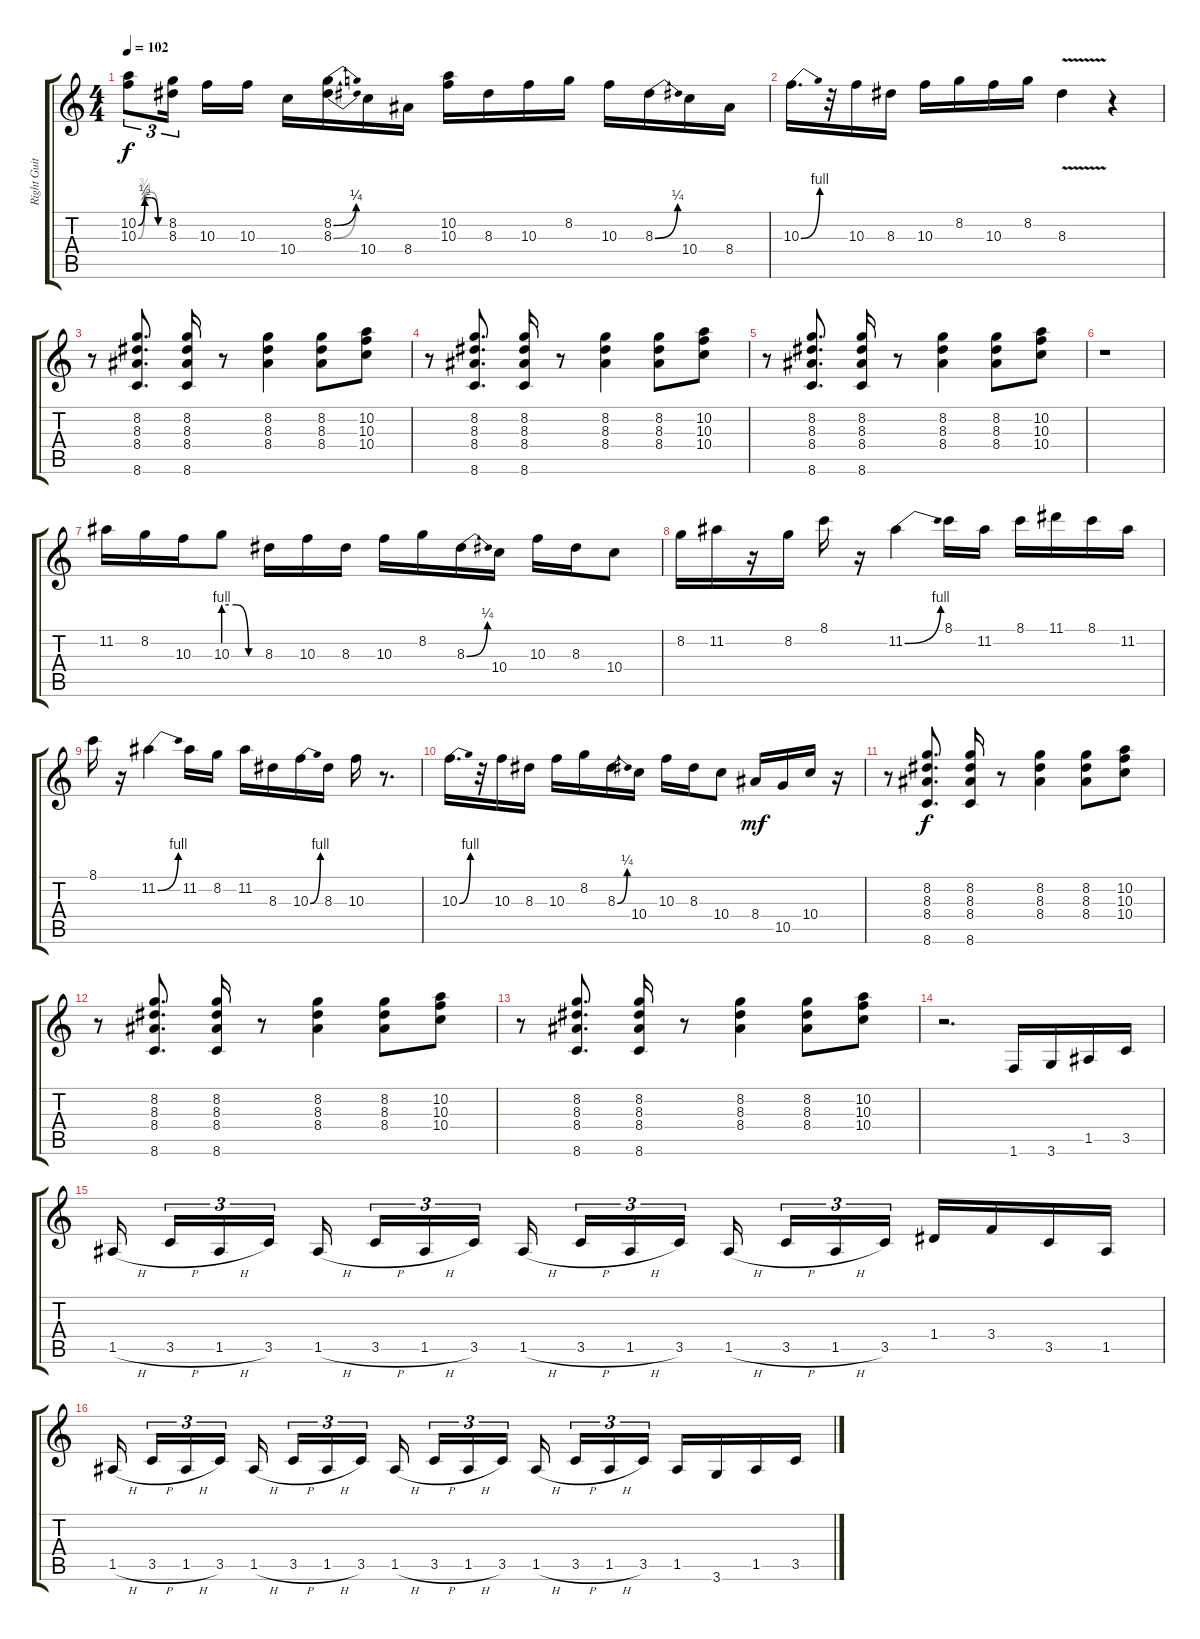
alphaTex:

\track ("Right Guitar" "Right Guit") {instrument overdrivenguitar}
\staff {score tabs}
\tuning (E4 B3 G3 D3 A2 E2) {hide}
\ts (4 4)
\tempo 102
\clef g2
\ks c
(10.2{be (custom 0 0 15 2 30 2 45 0 60 0)} 10.3{be (custom 0 0 15 3 30 3 45 0 60 0)}).8{tu (3 2) dy f instrument overdrivenguitar} (8.2 8.3).16{tu (3 2) beam splitsecondary} 10.3.16 10.3.16 10.4.16 (8.2{be (bend 0 0 60 1)} 8.3{be (bend 0 0 60 1)}).16 10.4.16 8.4.16 (10.2 10.3).16 8.3.16 10.3.16 8.2.16 10.3.16 8.3{be (bend 0 0 60 1)}.16 10.4.16 8.4.16 |
10.3{be (bend 0 0 60 4)}.16{d} r.32 10.3.16 8.3.16 10.3.16 8.2.16 10.3.16 8.2.16 8.3{v}.4 r.4 |
r.8{volume 8 instrument electricguitarjazz} (8.2 8.3 8.4 8.6).8{d} (8.2 8.3 8.4 8.6).16 r.8 (8.2 8.3 8.4).4 (8.2 8.3 8.4).8 (10.2 10.3 10.4).8 |
r.8 (8.2 8.3 8.4 8.6).8{d} (8.2 8.3 8.4 8.6).16 r.8 (8.2 8.3 8.4).4 (8.2 8.3 8.4).8 (10.2 10.3 10.4).8 |
r.8 (8.2 8.3 8.4 8.6).8{d} (8.2 8.3 8.4 8.6).16 r.8 (8.2 8.3 8.4).4 (8.2 8.3 8.4).8 (10.2 10.3 10.4).8 |
r.1 |
11.2.16{volume 16 instrument overdrivenguitar} 8.2.16 10.3.16 10.3{be (custom 0 4 20 4 40 0 60 0)}.8 8.3.16 10.3.16 8.3.16 10.3.16 8.2.16 8.3{be (bend 0 0 60 1)}.16 10.4.16 10.3.16 8.3.16 10.4.8 |
8.2.16 11.2.16 r.16 8.2.16 8.1.16 r.16 11.2{be (bend 0 0 60 4)}.4 8.1.16 11.2.16 8.1.16 11.1.16 8.1.16 11.2.16 |
8.1.16 r.16 11.2{be (bend 0 0 60 4)}.4 11.2.16 8.2.16 11.2.16 8.3.16 10.3{be (bend 0 0 60 4)}.16 8.3.16 10.3.16 r.8{d} |
10.3{be (bend 0 0 60 4)}.16{d} r.32 10.3.16 8.3.16 10.3.16 8.2.16 8.3{be (bend 0 0 60 1)}.16 10.4.16 10.3.16 8.3.16 10.4.8 8.4.16{dy mf} 10.5.16 10.4.16 r.16 |
r.8{volume 8 instrument electricguitarjazz} (8.2 8.3 8.4 8.6).8{d dy f} (8.2 8.3 8.4 8.6).16 r.8 (8.2 8.3 8.4).4 (8.2 8.3 8.4).8 (10.2 10.3 10.4).8 |
r.8 (8.2 8.3 8.4 8.6).8{d} (8.2 8.3 8.4 8.6).16 r.8 (8.2 8.3 8.4).4 (8.2 8.3 8.4).8 (10.2 10.3 10.4).8 |
r.8 (8.2 8.3 8.4 8.6).8{d} (8.2 8.3 8.4 8.6).16 r.8 (8.2 8.3 8.4).4 (8.2 8.3 8.4).8 (10.2 10.3 10.4).8 |
r.2{d} 1.6.16{volume 16 instrument overdrivenguitar} 3.6.16 1.5.16 3.5.16 |
1.5{h}.16{beam splitsecondary} 3.5{h}.16{tu (3 2)} 1.5{h}.16{tu (3 2)} 3.5.16{tu (3 2) beam splitsecondary} 1.5{h}.16 3.5{h}.16{tu (3 2)} 1.5{h}.16{tu (3 2)} 3.5.16{tu (3 2) beam splitsecondary} 1.5{h}.16{beam splitsecondary} 3.5{h}.16{tu (3 2)} 1.5{h}.16{tu (3 2)} 3.5.16{tu (3 2) beam splitsecondary} 1.5{h}.16{beam splitsecondary} 3.5{h}.16{tu (3 2)} 1.5{h}.16{tu (3 2)} 3.5.16{tu (3 2)} 1.4.16 3.4.16 3.5.16 1.5.16 |
1.5{h}.16{beam splitsecondary} 3.5{h}.16{tu (3 2)} 1.5{h}.16{tu (3 2)} 3.5.16{tu (3 2) beam splitsecondary} 1.5{h}.16 3.5{h}.16{tu (3 2)} 1.5{h}.16{tu (3 2)} 3.5.16{tu (3 2) beam splitsecondary} 1.5{h}.16{beam splitsecondary} 3.5{h}.16{tu (3 2)} 1.5{h}.16{tu (3 2)} 3.5.16{tu (3 2) beam splitsecondary} 1.5{h}.16{beam splitsecondary} 3.5{h}.16{tu (3 2)} 1.5{h}.16{tu (3 2)} 3.5.16{tu (3 2)} 1.5.16 3.6.16 1.5.16 3.5.16
